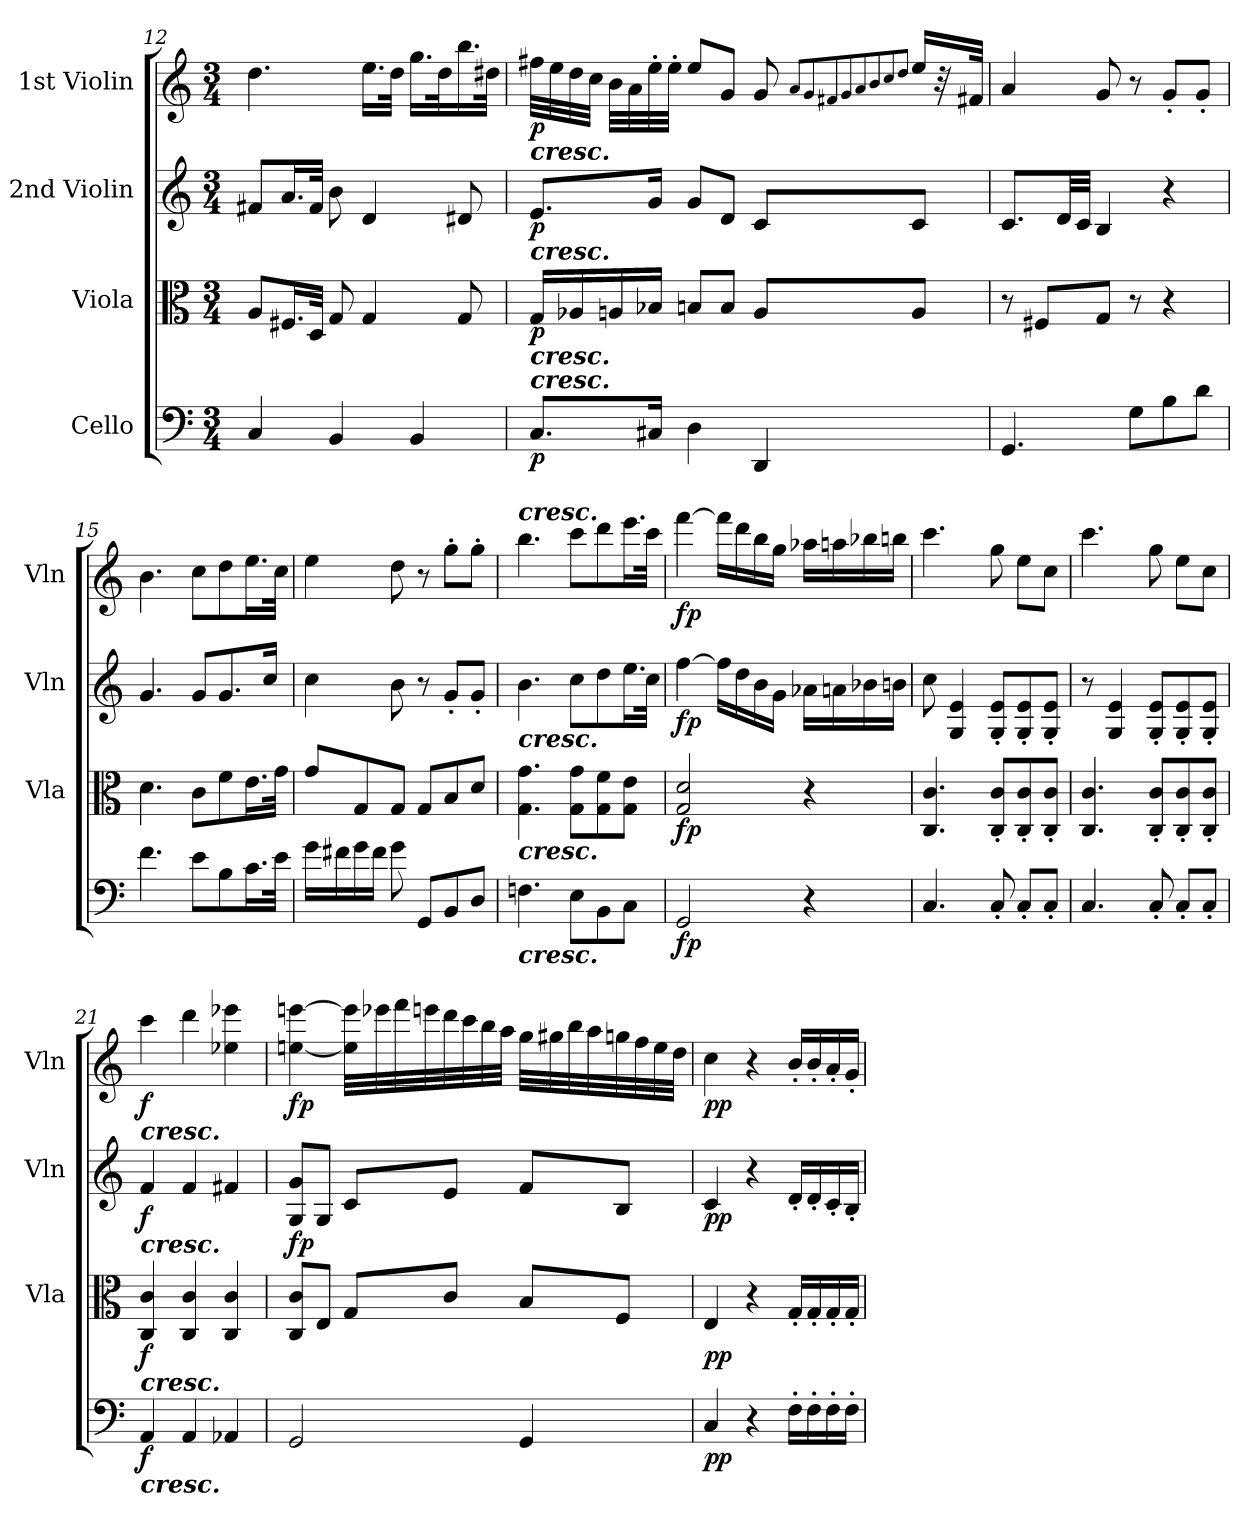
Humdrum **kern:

**kern	**dynam	**kern	**dynam	**kern	**dynam	**kern	**dynam
*part4	*part4	*part3	*part3	*part2	*part2	*part1	*part1
*staff4	*staff4	*staff3	*staff3	*staff2	*staff2	*staff1	*staff1
*I"Cello	*	*I"Viola	*	*I"2nd Violin	*	*I"1st Violin	*
*	*	*I'Vla	*	*I'Vln	*	*I'Vln	*
*clefF4	*	*clefC3	*	*clefG2	*	*clefG2	*
*k[]	*	*k[]	*	*k[]	*	*k[]	*
*M3/4	*	*M3/4	*	*M3/4	*	*M3/4	*
=12	=12	=12	=12	=12	=12	=12	=12
4C/	.	8A/L	.	8f#X/L	.	4.dd\	.
.	.	16.F#X/L	.	16.a/L	.	.	.
.	.	32D/JJk	.	32f#/JJk	.	.	.
4BB/	.	8G/	.	8b\	.	.	.
.	.	4G/	.	4d/	.	16.ee\LL	.
.	.	.	.	.	.	32dd\JJk	.
4BB/	.	.	.	.	.	16.gg\LL	.
.	.	.	.	.	.	32dd\K	.
.	.	8G/	.	8d#X/	.	16.bb\	.
.	.	.	.	.	.	32dd#X\JJk	.
=13	=13	=13	=13	=13	=13	=13	=13
!	!	!	!	!	!	!LO:TX:b:Bi:t=cresc.	!
!	!	!	!	!LO:TX:b:Bi:t=cresc.	!	!	!
!	!	!LO:TX:b:Bi:t=cresc.	!	!	!	!	!
!LO:TX:a:Bi:t=cresc.	!	!	!	!	!	!	!
!	!LO:DY:b	!	!LO:DY:b	!	!LO:DY:b	!	!LO:DY:b
8.C/L	p	16G/LL	p	8.e/L	p	32ff#X\LLL	p
.	.	.	.	.	.	32ee\	.
.	.	16A-X/	.	.	.	32dd\	.
.	.	.	.	.	.	32cc\JJJ	.
.	.	16An/	.	.	.	32b\LLL	.
.	.	.	.	.	.	32a\	.
16C#X/Jk	.	16B-X/JJ	.	16g/Jk	.	32ee'\	.
.	.	.	.	.	.	32ee'\JJJ	.
4D\	.	8Bn/L	.	8g/L	.	8ee/L	.
.	.	8B/J	.	8d/J	.	8g/J	.
4DD/	.	8A/L	.	8c/L	.	8g/	.
.	.	.	.	.	.	8qa/L	.
.	.	.	.	.	.	8qg/	.
.	.	.	.	.	.	8qf#X/	.
.	.	.	.	.	.	8qg/	.
.	.	.	.	.	.	8qa/	.
.	.	.	.	.	.	8qb/	.
.	.	.	.	.	.	8qcc/	.
.	.	.	.	.	.	8qdd/J	.
.	.	8A/J	.	8c/J	.	16ee/LL	.
.	.	.	.	.	.	32r	.
.	.	.	.	.	.	32f#/JJk	.
=14	=14	=14	=14	=14	=14	=14	=14
4.GG/	.	8r	.	8.c/L	.	4a/	.
.	.	8F#X/L	.	.	.	.	.
.	.	.	.	32d/LL	.	.	.
.	.	.	.	32c/JJJ	.	.	.
.	.	8G/J	.	4B/	.	8g/	.
8G\L	.	8r	.	.	.	8r	.
8B\	.	4r	.	4r	.	8g'/L	.
8d\J	.	.	.	.	.	8g'/J	.
=15	=15	=15	=15	=15	=15	=15	=15
4.f\	.	4.d\	.	4.g/	.	4.b\	.
8e\L	.	8c\L	.	8g/L	.	8cc\L	.
8B\	.	8f\	.	8.g/	.	8dd\	.
16.c\L	.	16.e\L	.	.	.	16.ee\L	.
.	.	.	.	16cc/Jk	.	.	.
32e\JJk	.	32g\JJk	.	.	.	32cc\JJk	.
=16	=16	=16	=16	=16	=16	=16	=16
16g\LL	.	8g/L	.	4cc\	.	4ee\	.
16f#X\	.	.	.	.	.	.	.
16g\	.	8G/	.	.	.	.	.
16f#\JJ	.	.	.	.	.	.	.
8g\	.	8G/J	.	8b\	.	8dd\	.
8GG/L	.	8G/L	.	8r	.	8r	.
8BB/	.	8B/	.	8g'/L	.	8gg'\L	.
8D/J	.	8d/J	.	8g'/J	.	8gg'\J	.
=17	=17	=17	=17	=17	=17	=17	=17
!	!	!	!	!	!	!LO:TX:a:Bi:t=cresc.	!
!	!	!	!	!LO:TX:b:Bi:t=cresc.	!	!	!
!	!	!LO:TX:b:Bi:t=cresc.	!	!	!	!	!
!LO:TX:b:Bi:t=cresc.	!	!	!	!	!	!	!
4.Fn\	.	4.G\ 4.g\	.	4.b\	.	4.bb\	.
8E\L	.	8G\ 8g\L	.	8cc\L	.	8ccc\L	.
8BB\	.	8G\ 8f\	.	8dd\	.	8ddd\	.
8C\J	.	8G\ 8e\J	.	16.ee\L	.	16.eee\L	.
.	.	.	.	32cc\JJk	.	32ccc\JJk	.
=18	=18	=18	=18	=18	=18	=18	=18
!	!LO:DY:b	!	!LO:DY:b	!	!LO:DY:b	!	!LO:DY:b
2GG/	fp	2G/ 2d/	fp	[4ff\	fp	[4fff\	fp
.	.	.	.	16ff\LL]	.	16fff\LL]	.
.	.	.	.	16dd\	.	16ddd\	.
.	.	.	.	16b\	.	16bb\	.
.	.	.	.	16g\JJ	.	16gg\JJ	.
4r	.	4r	.	16a-X\LL	.	16aa-X\LL	.
.	.	.	.	16an\	.	16aan\	.
.	.	.	.	16b-X\	.	16bb-X\	.
.	.	.	.	16bn\JJ	.	16bbn\JJ	.
=19	=19	=19	=19	=19	=19	=19	=19
4.C/	.	4.C/ 4.c/	.	8cc\	.	4.ccc\	.
.	.	.	.	4G/ 4e/	.	.	.
8C'/	.	8C/' 8c/'L	.	8G/' 8e/'L	.	8gg\	.
8C'/L	.	8C/' 8c/'	.	8G/' 8e/'	.	8ee\L	.
8C'/J	.	8C/' 8c/'J	.	8G/' 8e/'J	.	8cc\J	.
=20	=20	=20	=20	=20	=20	=20	=20
4.C/	.	4.C/ 4.c/	.	8r	.	4.ccc\	.
.	.	.	.	4G/ 4e/	.	.	.
8C'/	.	8C/' 8c/'L	.	8G/' 8e/'L	.	8gg\	.
8C'/L	.	8C/' 8c/'	.	8G/' 8e/'	.	8ee\L	.
8C'/J	.	8C/' 8c/'J	.	8G/' 8e/'J	.	8cc\J	.
=21	=21	=21	=21	=21	=21	=21	=21
!	!	!	!	!	!	!LO:TX:b:Bi:t=cresc.	!
!	!	!	!	!LO:TX:b:Bi:t=cresc.	!	!	!
!	!	!LO:TX:b:Bi:t=cresc.	!	!	!	!	!
!LO:TX:b:Bi:t=cresc.	!	!	!	!	!	!	!
!	!LO:DY:b	!	!LO:DY:b	!	!LO:DY:b	!	!LO:DY:b
4AA/	f	4C/ 4c/	f	4f/	f	4ccc\	f
4AA/	.	4C/ 4c/	.	4f/	.	4ddd\	.
4AA-X/	.	4C/ 4c/	.	4f#X/	.	4ee-X\ 4eee-X\	.
=22	=22	=22	=22	=22	=22	=22	=22
!	!LO:DY:b	!	!	!	!	!	!
!	!LO:DY:n=1:a	!	!LO:DY:a	!	!	!	!LO:DY:b
2GG/	fp fp	8C/ 8c/L	fp	8G/ 8g/L	.	[4een\ [4eeen\	fp
.	.	8E/J	.	8G/J	.	.	.
.	.	8G/L	.	8c/L	.	32ee\] 32eee\]LLL	.
.	.	.	.	.	.	32eee-X\	.
.	.	.	.	.	.	32fff\	.
.	.	.	.	.	.	32eeen\	.
.	.	8c/J	.	8e/J	.	32ddd\	.
.	.	.	.	.	.	32ccc\	.
.	.	.	.	.	.	32bb\	.
.	.	.	.	.	.	32aa\JJJ	.
4GG/	.	8B/L	.	8f/L	.	32gg\LLL	.
.	.	.	.	.	.	32gg#X\	.
.	.	.	.	.	.	32bb\	.
.	.	.	.	.	.	32aa\	.
.	.	8F/J	.	8B/J	.	32ggn\	.
.	.	.	.	.	.	32ff\	.
.	.	.	.	.	.	32ee\	.
.	.	.	.	.	.	32dd\JJJ	.
=23	=23	=23	=23	=23	=23	=23	=23
!	!LO:DY:b	!	!LO:DY:b	!	!LO:DY:b	!	!LO:DY:b
4C/	pp	4E/	pp	4c/	pp	4cc\	pp
4r	.	4r	.	4r	.	4r	.
16F'\LL	.	16G'/LL	.	16d'/LL	.	16b'/LL	.
16F'\	.	16G'/	.	16d'/	.	16b'/	.
16F'\	.	16G'/	.	16c'/	.	16a'/	.
16F'\JJ	.	16G'/JJ	.	16B'/JJ	.	16g'/JJ	.
=	=	=	=	=	=	=	=
*-	*-	*-	*-	*-	*-	*-	*-
